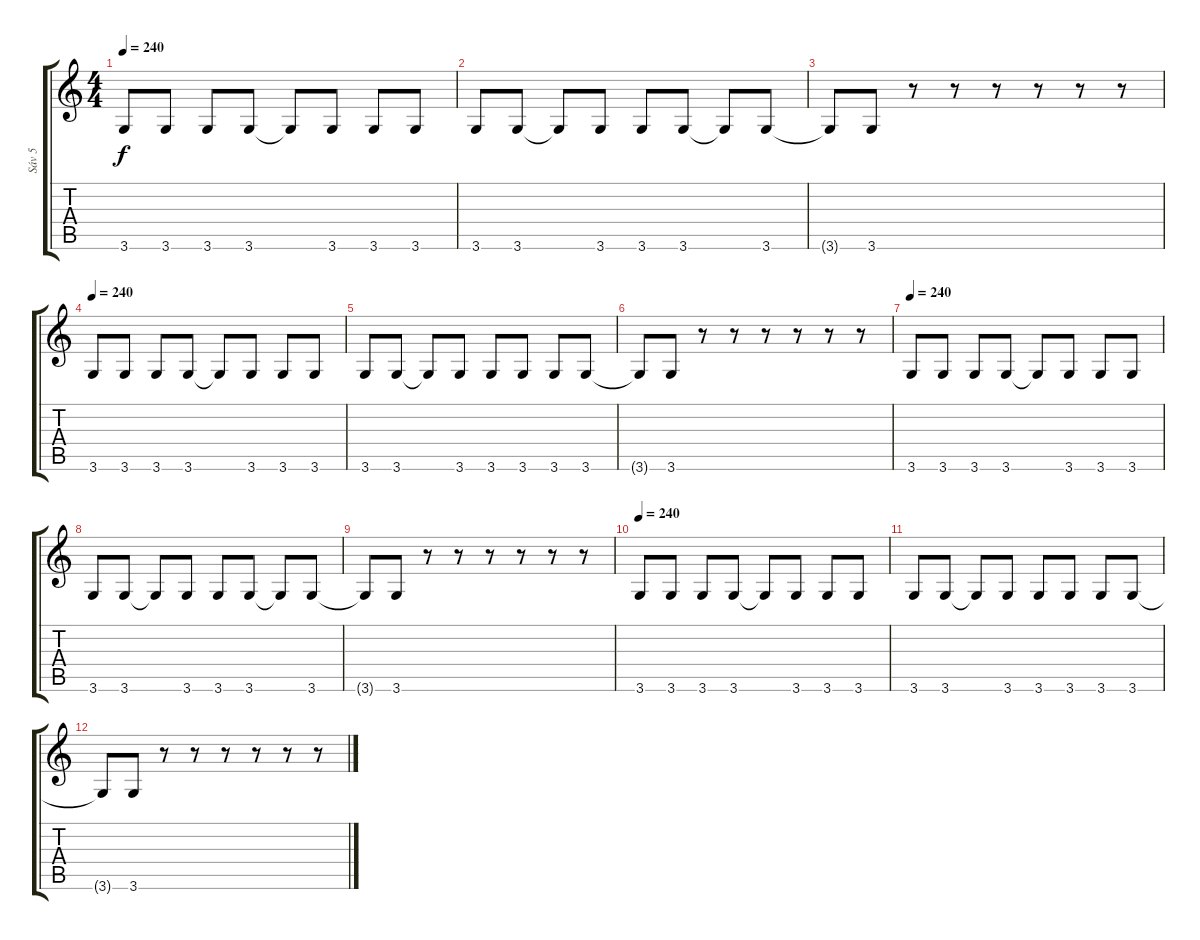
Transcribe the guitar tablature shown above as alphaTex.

\track ("Sáv 5" "Sáv 5") {instrument electricguitarclean}
\staff {score tabs}
\tuning (E4 B3 G3 D3 A2 E2) {hide}
\ts (4 4)
\tempo 240
\clef g2
\ks c
3.6.8{dy f} 3.6.8 3.6.8 3.6.8 3.6{t}.8 3.6.8 3.6.8 3.6.8 |
3.6.8 3.6.8 3.6{t}.8 3.6.8 3.6.8 3.6.8 3.6{t}.8 3.6.8 |
3.6{t}.8 3.6.8 r.8 r.8 r.8 r.8 r.8 r.8 |
\tempo 240
3.6.8 3.6.8 3.6.8 3.6.8 3.6{t}.8 3.6.8 3.6.8 3.6.8 |
3.6.8 3.6.8 3.6{t}.8 3.6.8 3.6.8 3.6.8 3.6.8 3.6.8 |
3.6{t}.8 3.6.8 r.8 r.8 r.8 r.8 r.8 r.8 |
\tempo 240
3.6.8 3.6.8 3.6.8 3.6.8 3.6{t}.8 3.6.8 3.6.8 3.6.8 |
3.6.8 3.6.8 3.6{t}.8 3.6.8 3.6.8 3.6.8 3.6{t}.8 3.6.8 |
3.6{t}.8 3.6.8 r.8 r.8 r.8 r.8 r.8 r.8 |
\tempo 240
3.6.8 3.6.8 3.6.8 3.6.8 3.6{t}.8 3.6.8 3.6.8 3.6.8 |
3.6.8 3.6.8 3.6{t}.8 3.6.8 3.6.8 3.6.8 3.6.8 3.6.8 |
3.6{t}.8 3.6.8 r.8 r.8 r.8 r.8 r.8 r.8
